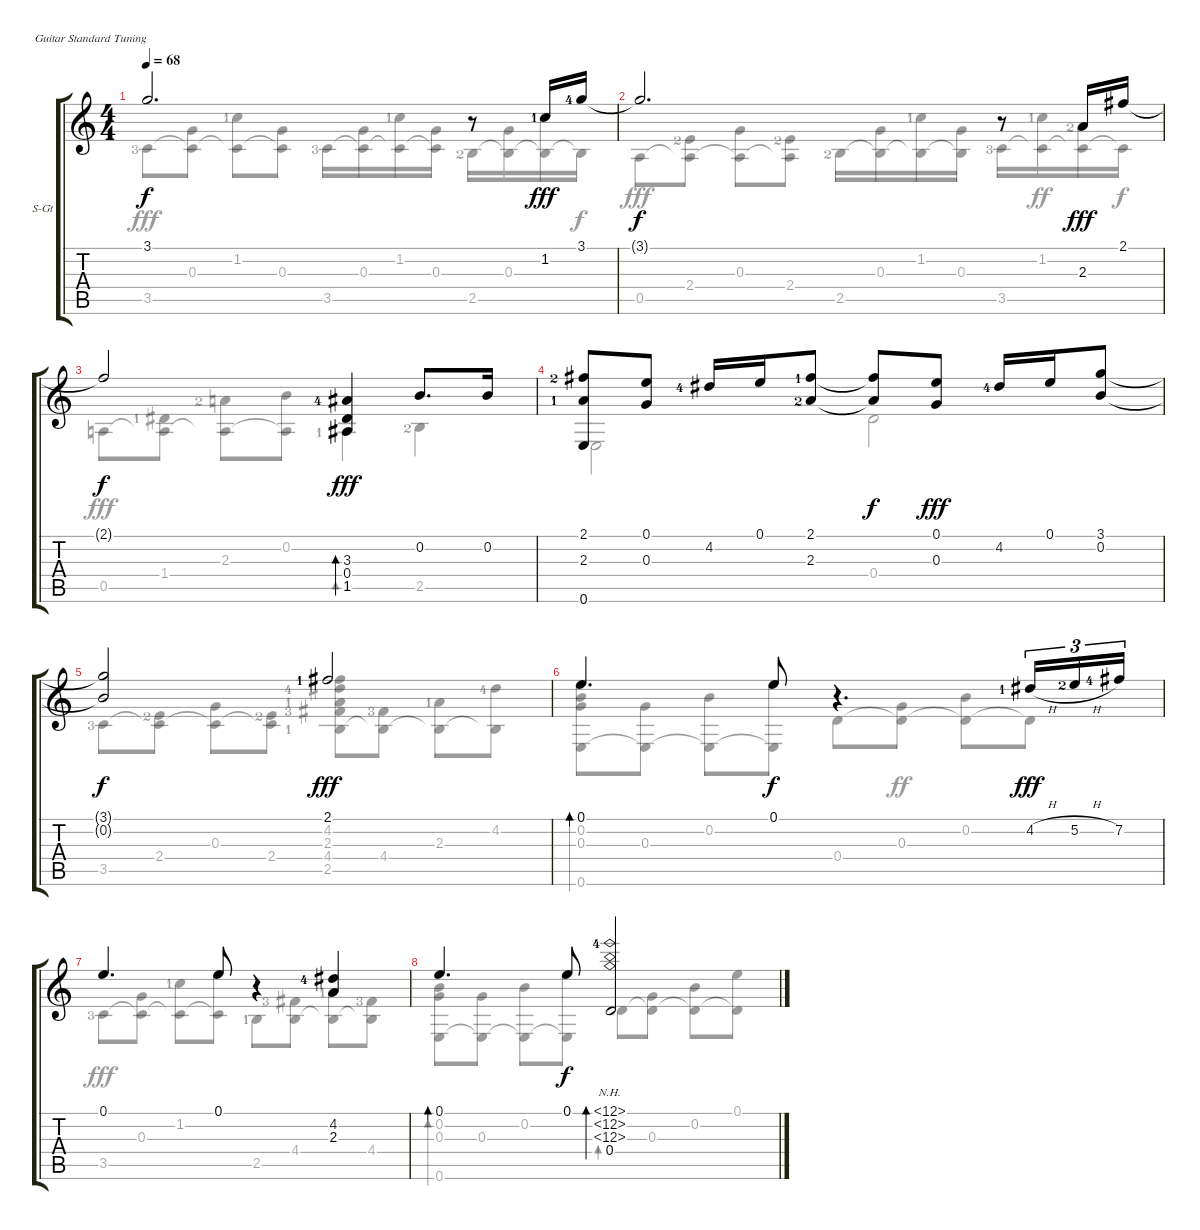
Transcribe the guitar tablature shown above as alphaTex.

\defaultSystemsLayout 4
\bracketExtendMode groupsimilarinstruments
\firstSystemTrackNameOrientation horizontal
\otherSystemsTrackNameOrientation horizontal
\track ("Steel Guitar" "S-Gt") {instrument acousticguitarsteel}
\staff {score tabs}
\tuning (E4 B3 G3 D3 A2 E2)
\voice
\ts (4 4)
\tempo 68
\clef g2
\ks c
3.1{t}.2{d dy f} r.8 1.2{lf 2}.16{dy fff} 3.1{lf 5}.16 |
3.1{t}.2{d dy f} r.8 2.3.16{dy fff} 2.1.16 |
2.1{t}.2{dy f} (3.3{lf 5} 0.4 1.5).4{bd 480 dy fff} 0.2.8{d} 0.2.16 |
(2.1{lf 3} 2.3{lf 2} 0.6).8 (0.1 0.3).8 4.2{lf 5}.16 0.1.16 (2.1{lf 2} 2.3{lf 3}).8 (2.1{t} 2.3{t}).8{dy f} (0.1 0.3).8{dy fff} 4.2{lf 5}.16 0.1.16 (3.1 0.2).8 |
(3.1{t} 0.2{t}).2{dy f} 2.1{lf 2}.2{dy fff} |
0.1.4{d bd 0} 0.1.8{dy f} r.4{d} 4.2{h lf 2}.16{tu (3 2) dy fff} 5.2{h lf 3}.16{tu (3 2)} 7.2{lf 5}.16{tu (3 2)} |
0.1.4{d} 0.1.8 r.4 (4.2{lf 5} 2.3).4 |
0.1.4{d bd 0} 0.1.8{dy f} (12.1{nh lf 5} 12.2{nh} 12.3{nh} 0.4).2{bd 120}
\voice
\clef g2
\ottava regular
\simile none
\ks c
3.5{lf 4}.8{dy fff} (0.3 3.5{t}).8 (1.2{lf 2} 3.5{t}).8 (0.3 3.5{t}).8 3.5{lf 4}.16 (0.3 3.5{t}).16 (1.2{lf 2} 3.5{t}).16 (0.3 3.5{t}).16 2.5{lf 3}.16 (0.3 2.5{t}).16 (1.2 2.5{t}).16 2.5{t}.16{dy f} |
0.5.8{dy fff} (2.4{lf 3} 0.5{t}).8 (0.3 0.5{t}).8 (2.4{lf 3} 0.5{t}).8 2.5{lf 3}.16 (0.3 2.5{t}).16 (1.2{lf 2} 2.5{t}).16 (0.3 2.5{t}).16 3.5{lf 4}.16 (1.2{lf 2} 3.5{t}).16{dy ff} (2.3{lf 3} 3.5{t}).16{dy fff} 3.5{t}.16{dy f} |
0.5.8{dy fff} (1.4{lf 2} 0.5{t}).8 (2.3{lf 3} 0.5{t}).8 (0.2 0.5{t}).8 1.5{lf 2}.4{bd 0} 2.5{lf 3}.4 |
0.6.2 0.4.2 |
3.5{lf 4}.8 (2.4{lf 3} 3.5{t}).8 (0.3 3.5{t}).8 (2.4{lf 3} 3.5{t}).8 (2.1 4.2{lf 5} 2.3{lf 2} 4.4{lf 4} 2.5{lf 2}).8 (4.4{lf 4} 2.5{t}).8 (2.3{lf 2} 2.5{t}).8 (4.2{lf 5} 2.5{t}).8 |
(0.1 0.2 0.3 0.6).8{bd 240} (0.3 0.6{t}).8 (0.2 0.6{t}).8 (0.1 0.6{t}).8 0.4.8 (0.3 0.4{t}).8{dy ff} (0.2 0.4{t}).8 0.4{t}.8{dy f} |
3.5{lf 4}.8{dy fff} (0.3 3.5{t}).8 (1.2{lf 2} 3.5{t}).8 (0.1 3.5{t}).8 2.5{lf 2}.8 (4.4{lf 4} 2.5{t}).8 (2.3{lf 2} 2.5{t}).8 (4.4{lf 4} 2.5{t}).8 |
(0.2 0.3 0.6).8{bd 240} (0.3 0.6{t}).8 (0.2 0.6{t}).8 (0.1 0.6{t}).8 0.4.8{bd 0} (0.3 0.4{t}).8 (0.2 0.4{t}).8 (0.1 0.4{t}).8
